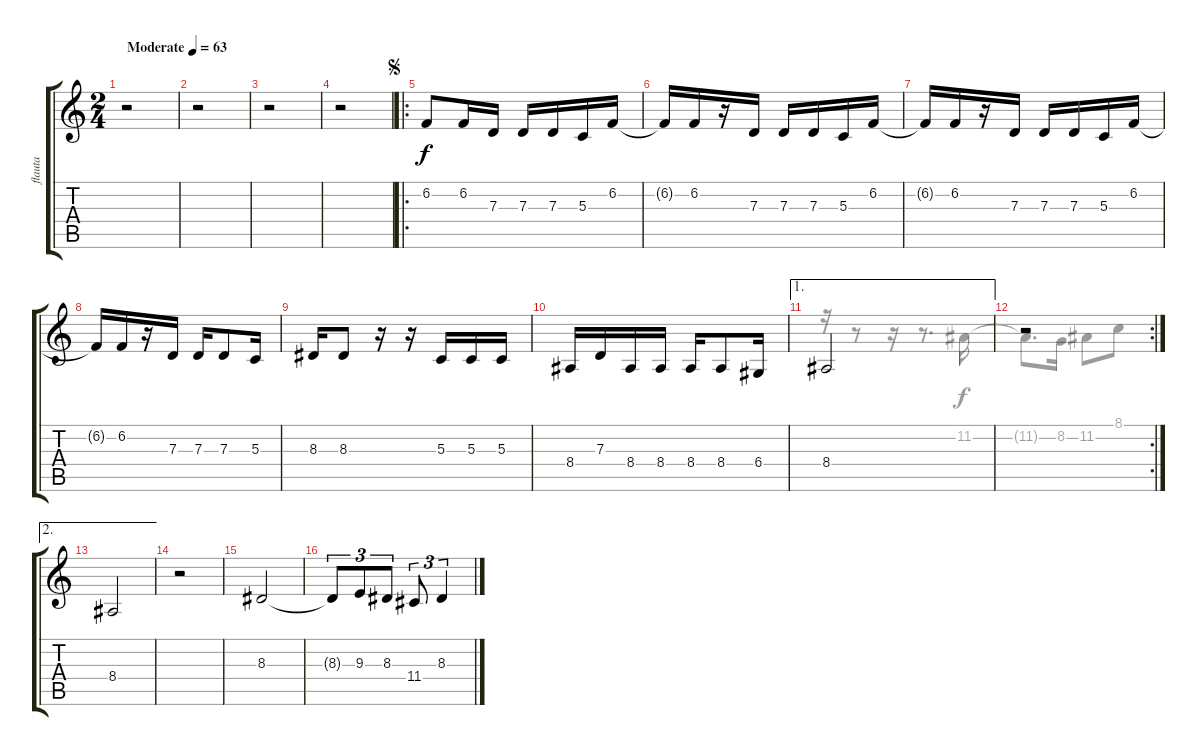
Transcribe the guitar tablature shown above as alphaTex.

\track ("flauta" "flauta") {instrument flute}
\staff {score tabs}
\tuning (E4 B3 G3 D3 A2 E2) {hide}
\voice
\ts (2 4)
\tempo (63 "Moderate")
\clef g2
\ks c
r.2{dy f instrument flute} |
r.2 |
r.2 |
r.2 |
\ro
\jump segno
6.2.8 6.2.16 7.3.16 7.3.16 7.3.16 5.3.16 6.2.16 |
6.2{t}.16 6.2.16 r.16 7.3.16 7.3.16 7.3.16 5.3.16 6.2.16 |
6.2{t}.16 6.2.16 r.16 7.3.16 7.3.16 7.3.16 5.3.16 6.2.16 |
6.2{t}.16 6.2.16 r.16 7.3.16 7.3.16 7.3.8 5.3.16 |
8.3.16 8.3.8 r.16 r.16 5.3.16 5.3.16 5.3.16 |
8.4.16 7.3.16 8.4.16 8.4.16 8.4.16 8.4.8 6.4.16 |
\ae 1
8.4.2 |
\rc 2
r.2 |
\ae 2
8.4.2 |
r.2 |
8.3.2 |
8.3{t}.8{tu (3 2)} 9.3.8{tu (3 2)} 8.3.8{tu (3 2)} 11.4.8{tu (3 2)} 8.3.4{tu (3 2)}
\voice
\clef g2
\ottava regular
\simile none
\ks c
|
|
|
|
|
|
|
|
|
|
r.16 r.8 r.16 r.8{d} 11.2.16 |
11.2{t}.8{d} 8.2.16 11.2.8 8.1.8 |
|
|
|
